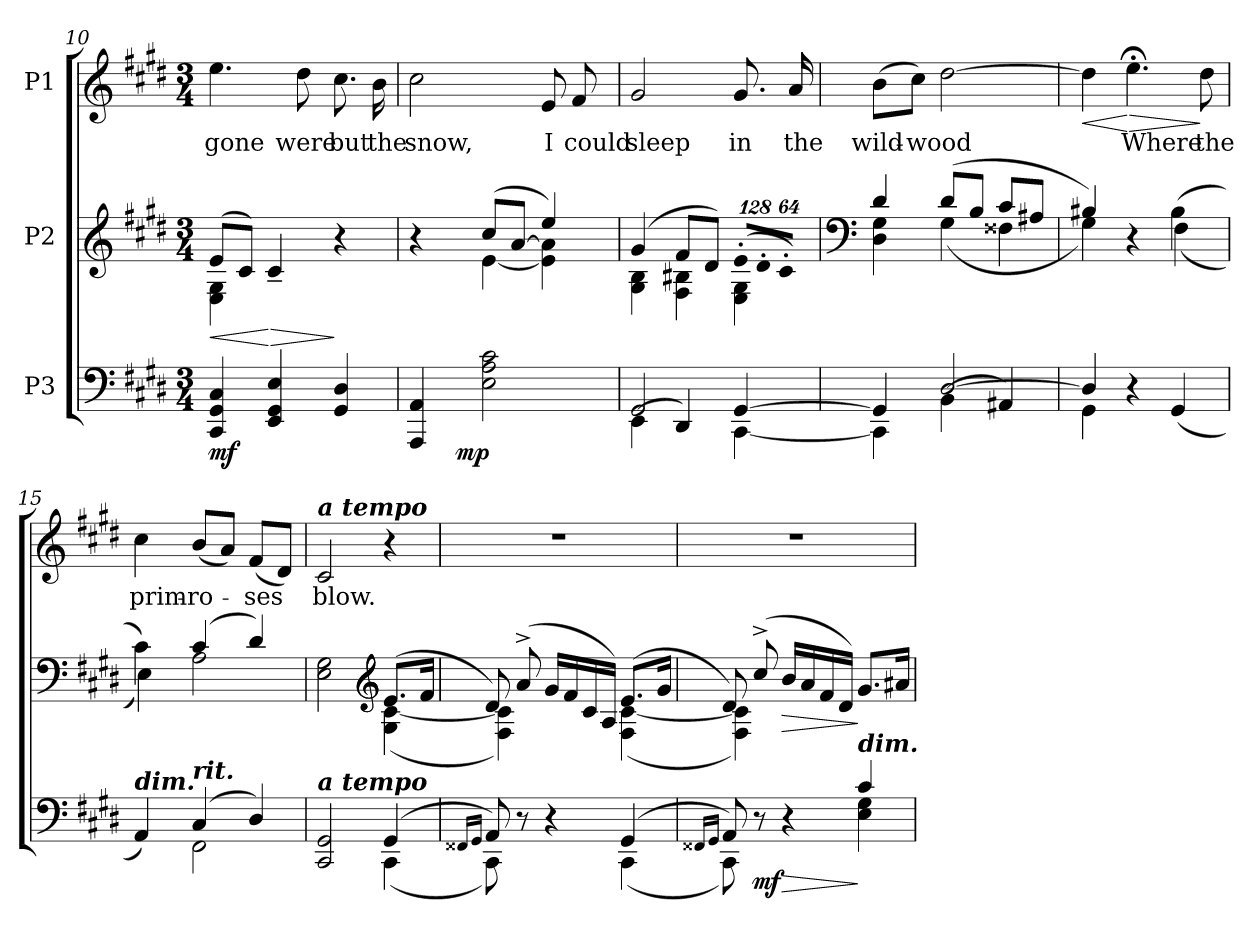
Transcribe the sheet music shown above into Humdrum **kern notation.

**kern	**dynam	**kern	**dynam	**kern	**text	**dynam
*part3	*part3	*part2	*part2	*part1	*part1	*part1
*staff3	*staff3	*staff2	*staff2	*staff1	*staff1	*staff1
*I"P3	*	*I"P2	*	*I"P1	*	*
*clefF4	*	*clefG2	*	*clefG2	*	*
*k[f#c#g#d#]	*	*k[f#c#g#d#]	*	*k[f#c#g#d#]	*	*
*c#:	*	*c#:	*	*c#:	*	*
*M3/4	*	*M3/4	*	*M3/4	*	*
=10	=10	=10	=10	=10	=10	=10
!	!	!	!LO:HP:b	!	!	!
*	*	*^	*	*	*	*
!	!	!	!	!	!	!LO:LY:b:color=#000000	!
4CC#i/ 4GG#i 4C#i	mf	(8ei/L	4Ei\ 4G#i	<	4.eei\	gone	.
.	.	8c#i/J)	.	.	.	.	.
!	!	!	!	!LO:HP:n=1:b	!	!	!
4EEi/ 4GG#i 4Ei	.	4c#~i/	4ryy	[ >	.	.	.
!	!	!	!	!	!	!LO:LY:b:color=#000000	!
.	.	.	.	.	8dd#i\	were	.
!	!	!	!	!	!	!LO:LY:b:color=#000000	!
4GG#i/ 4D#i	.	4r	4ryy	]	8.cc#i\	but	.
!	!	!	!	!	!	!LO:LY:b:color=#000000	!
.	.	.	.	.	16bi\	the	.
=11	=11	=11	=11	=11	=11	=11	=11
!	!	!	!	!	!	!LO:LY:b:color=#000000	!
*^	*	*	*	*	*	*	*
4AAAi/ 4AAi	8ryy	.	4r	4ryy	.	2cc#i\	snow,	.
.	64ryy	.	.	.	.	.	.	.
.	128ryy	.	.	.	.	.	.	.
.	256ryy	.	.	.	.	.	.	.
.	1024ryy	.	.	.	.	.	.	.
.	2ryy	mp	.	.	.	.	.	.
2Ei\ 2Ai 2c#i	.	.	(8cc#i/L	[4ei\	.	.	.	.
.	.	.	[8ai/J	.	.	.	.	.
!	!	!	!	!	!	!	!LO:LY:b:color=#000000	!
.	.	.	4eei/)	4ei\] 4ai]	.	8ei/	I	.
!	!	!	!	!	!	!	!LO:LY:b:color=#000000	!
.	.	.	.	.	.	8f#i/	could	.
.	16ryy	.	.	.	.	.	.	.
.	32ryy	.	.	.	.	.	.	.
.	512.ryy	.	.	.	.	.	.	.
!!LO:PB:g=z
=12	=12	=12	=12	=12	=12	=12	=12	=12
!	!	!	!	!	!	!	!LO:LY:b:color=#000000	!
2GG#i/	(4EEi\	.	(4g#i/	4G#i\ 4Bi	.	2g#i/	sleep	.
.	4DD#i/)	.	8f#i/L	4F#i\ 4B#Xi	.	.	.	.
.	.	.	8d#i/J)	.	.	.	.	.
*	*	*	*Xbrackettup	*	*	*	*	*
!	!	!	!LO:N:vis=8	!	!	!	!	!
!	!	!	!	!	!	!	!LO:LY:b:color=#000000	!
[4GG#i/	[4CC#i\	.	(1024%85e'i/L	4Ei\ 4G#i	.	8.g#i/	in	.
!	!	!	!LO:N:vis=8	!	!	!	!	!
.	.	.	1024%85d#'i/	.	.	.	.	.
!	!	!	!LO:N:vis=8	!	!	!	!	!
.	.	.	512%43c#'i/J)	.	.	.	.	.
!	!	!	!	!	!	!	!LO:LY:b:color=#000000	!
.	.	.	.	.	.	16ai/	the	.
=13	=13	=13	=13	=13	=13	=13	=13	=13
*	*	*	*clefF4	*	*	*	*	*
!	!	!	!	!	!	!	!LO:LY:b:color=#000000	!
4GG#i/]	4CC#i\]	.	4d#i/	4D#i\ 4G#i	.	(8bi\L	wild-	.
!	!	!	!	!	!	!	!LO:LY:b:color=#000000	!
.	.	.	.	.	.	8cc#i\J)	-wood	.
[2D#i/	(4BBi\	.	(8d#i/L	(4G#i\	.	[2dd#i\	.	.
.	.	.	8Bi/J	.	.	.	.	.
.	4AA#Xi/)	.	8c#i/L	4F##Xi\	.	.	.	.
.	.	.	8A#Xi/J	.	.	.	.	.
=14	=14	=14	=14	=14	=14	=14	=14	=14
!	!	!	!	!	!	!	!	!LO:HP:b
4D#i/]	4GG#i\	.	4B#Xi/)	4G#i\)	.	4dd#i\]	.	<
!	!	!	!	!	!	!	!LO:LY:b:color=#000000	!LO:HP:n=1:b
4r	4ryy	.	4r	4ryy	.	4.ee;i\	Where	[ >
(4GG#i/	4ryy	.	(4B#i\	(4F#i\	.	.	.	.
!	!	!	!	!	!	!	!LO:LY:b:color=#000000	!
.	.	.	.	.	.	8dd#i\	the	]
=15	=15	=15	=15	=15	=15	=15	=15	=15
!LO:TX:a:Bi:t=dim.	!	!	!	!	!	!	!	!
!	!	!	!	!	!	!	!LO:LY:b:color=#000000	!
4AAi/)	4ryy	.	4c#i\)	4Ei\)	.	4cc#i\	prim-	.
!LO:TX:a:Bi:t=rit.	!	!	!	!	!	!	!	!
!	!	!	!	!	!	!	!LO:LY:b:color=#000000	!
(4C#i/	2FF#i\	.	(4c#i/	2Ai\	.	(8bi/L	-ro-	.
.	.	.	.	.	.	8ai/J)	.	.
!	!	!	!	!	!	!	!LO:LY:b:color=#000000	!
4D#i/)	.	.	4d#i/)	.	.	(8f#i/L	-ses	.
.	.	.	.	.	.	8d#i/J)	.	.
!!LO:LB:g=z
=16	=16	=16	=16	=16	=16	=16	=16	=16
!	!	!	!	!	!	!LO:TX:a:Bi:t=a tempo	!	!
!LO:TX:a:Bi:t=a tempo	!	!	!	!	!	!	!	!
!	!	!	!	!	!	!	!LO:LY:b:color=#000000	!
2CC#i/ 2GG#i	2ryy	.	2Ei\ 2G#i	2ryy	.	2c#i/	blow.	.
*	*	*	*clefG2	*	*	*	*	*
(4GG#i/	(4CC#i\	.	(8.ei/L	(4G#i\ [4c#i	.	4r	.	.
.	.	.	16f#i/Jk	.	.	.	.	.
=17	=17	=17	=17	=17	=17	=17	=17	=17
16qFF##Xi/LL	.	.	.	.	.	.	.	.
16qGG#i/JJ	.	.	.	.	.	.	.	.
!	!	!	!	!	!	!LO:N:vis=1	!	!
8AAi/)	8CC#i\)	.	8d#i/)	4F#i\ 4c#i])	.	2.r	.	.
8r	8ryy	.	(8a^i/	.	.	.	.	.
4r	4ryy	.	16g#i/LL	4ryy	.	.	.	.
.	.	.	16f#i/	.	.	.	.	.
.	.	.	16c#i/	.	.	.	.	.
.	.	.	16Ai/JJ)	.	.	.	.	.
(4GG#i/	(4CC#i\	.	(8.ei/L	(4F#i\ [4c#i	.	.	.	.
.	.	.	16g#i/Jk	.	.	.	.	.
=18	=18	=18	=18	=18	=18	=18	=18	=18
16qFF##Xi/LL	.	.	.	.	.	.	.	.
16qGG#i/JJ	.	.	.	.	.	.	.	.
!	!	!	!	!	!	!LO:N:vis=1	!	!
8AAi/)	8CC#i\)	.	8d#i/)	4F#i\ 4c#i])	.	2.r	.	.
8r	8ryy	mf	(8cc#^i/	.	.	.	.	.
!	!	!LO:HP:b	!	!	!LO:HP:b	!	!	!
4r	4ryy	>	16bi/LL	4ryy	>	.	.	.
.	.	.	16ai/	.	.	.	.	.
.	.	.	16f#i/	.	.	.	.	.
.	.	.	16d#i/JJ)	.	.	.	.	.
!LO:TX:a:Bi:t=dim.	!	!	!	!	!	!	!	!
4c#i/	4Ei\ 4G#i	]	8.g#i/L	4ryy	]	.	.	.
.	.	.	16a#Xi/Jk	.	.	.	.	.
*v	*v	*	*	*	*	*	*	*
*	*	*v	*v	*	*	*	*
=	=	=	=	=	=	=
*-	*-	*-	*-	*-	*-	*-
